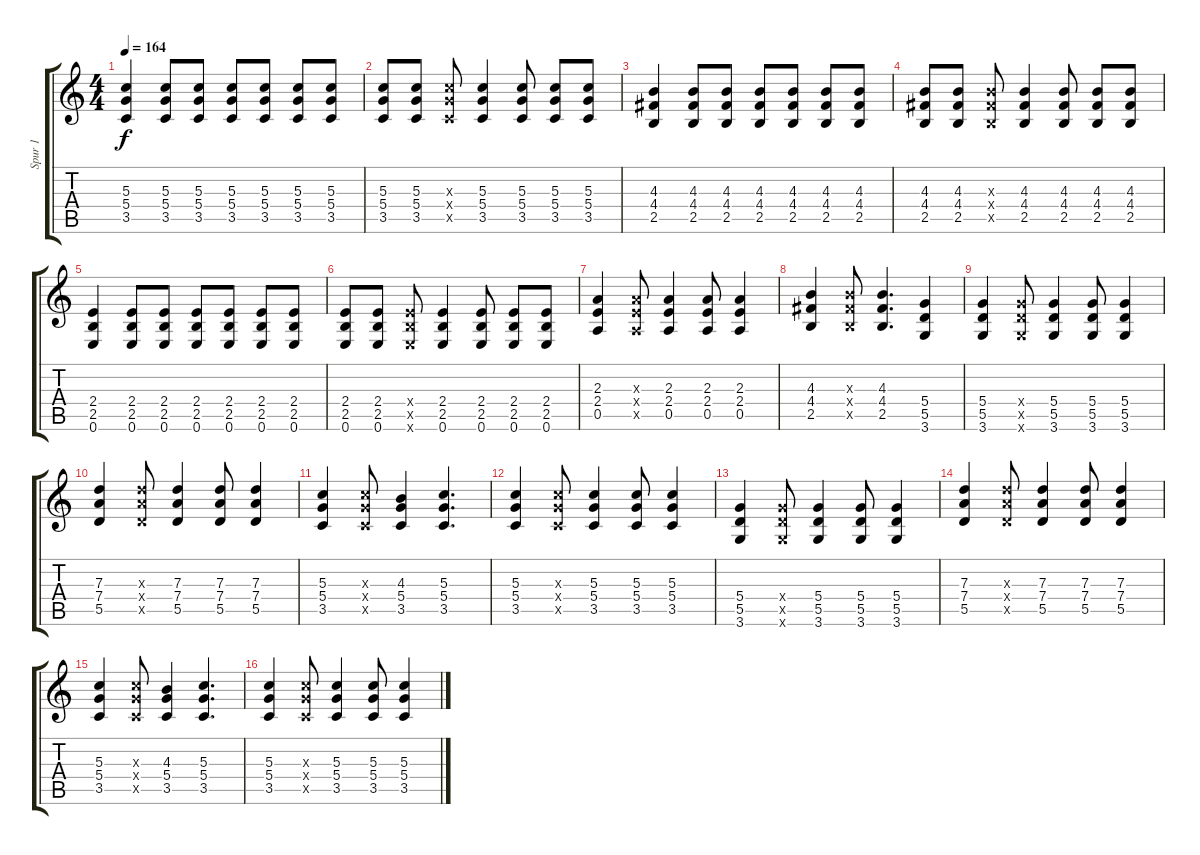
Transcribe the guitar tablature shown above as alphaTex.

\track ("Spur 1" "Spur 1") {instrument overdrivenguitar}
\staff {score tabs}
\tuning (E4 B3 G3 D3 A2 E2) {hide}
\ts (4 4)
\tempo 164
\clef g2
\ks c
(5.3 5.4 3.5).4{dy f} (5.3 5.4 3.5).8 (5.3 5.4 3.5).8 (5.3 5.4 3.5).8 (5.3 5.4 3.5).8 (5.3 5.4 3.5).8 (5.3 5.4 3.5).8 |
(5.3 5.4 3.5).8 (5.3 5.4 3.5).8 (5.3{x} 5.4{x} 3.5{x}).8 (5.3 5.4 3.5).4 (5.3 5.4 3.5).8 (5.3 5.4 3.5).8 (5.3 5.4 3.5).8 |
(4.3 4.4 2.5).4 (4.3 4.4 2.5).8 (4.3 4.4 2.5).8 (4.3 4.4 2.5).8 (4.3 4.4 2.5).8 (4.3 4.4 2.5).8 (4.3 4.4 2.5).8 |
(4.3 4.4 2.5).8 (4.3 4.4 2.5).8 (4.3{x} 4.4{x} 2.5{x}).8 (4.3 4.4 2.5).4 (4.3 4.4 2.5).8 (4.3 4.4 2.5).8 (4.3 4.4 2.5).8 |
(2.4 2.5 0.6).4 (2.4 2.5 0.6).8 (2.4 2.5 0.6).8 (2.4 2.5 0.6).8 (2.4 2.5 0.6).8 (2.4 2.5 0.6).8 (2.4 2.5 0.6).8 |
(2.4 2.5 0.6).8 (2.4 2.5 0.6).8 (2.4{x} 2.5{x} 0.6{x}).8 (2.4 2.5 0.6).4 (2.4 2.5 0.6).8 (2.4 2.5 0.6).8 (2.4 2.5 0.6).8 |
(2.3 2.4 0.5).4 (2.3{x} 2.4{x} 0.5{x}).8 (2.3 2.4 0.5).4 (2.3 2.4 0.5).8 (2.3 2.4 0.5).4 |
(4.3 4.4 2.5).4 (4.3{x} 4.4{x} 2.5{x}).8 (4.3 4.4 2.5).4{d} (5.4 5.5 3.6).4 |
(5.4 5.5 3.6).4 (5.4{x} 5.5{x} 3.6{x}).8 (5.4 5.5 3.6).4 (5.4 5.5 3.6).8 (5.4 5.5 3.6).4 |
(7.3 7.4 5.5).4 (7.3{x} 7.4{x} 5.5{x}).8 (7.3 7.4 5.5).4 (7.3 7.4 5.5).8 (7.3 7.4 5.5).4 |
(5.3 5.4 3.5).4 (5.3{x} 5.4{x} 3.5{x}).8 (4.3 5.4 3.5).4 (5.3 5.4 3.5).4{d} |
(5.3 5.4 3.5).4 (5.3{x} 5.4{x} 3.5{x}).8 (5.3 5.4 3.5).4 (5.3 5.4 3.5).8 (5.3 5.4 3.5).4 |
(5.4 5.5 3.6).4 (5.4{x} 5.5{x} 3.6{x}).8 (5.4 5.5 3.6).4 (5.4 5.5 3.6).8 (5.4 5.5 3.6).4 |
(7.3 7.4 5.5).4 (7.3{x} 7.4{x} 5.5{x}).8 (7.3 7.4 5.5).4 (7.3 7.4 5.5).8 (7.3 7.4 5.5).4 |
(5.3 5.4 3.5).4 (5.3{x} 5.4{x} 3.5{x}).8 (4.3 5.4 3.5).4 (5.3 5.4 3.5).4{d} |
(5.3 5.4 3.5).4 (5.3{x} 5.4{x} 3.5{x}).8 (5.3 5.4 3.5).4 (5.3 5.4 3.5).8 (5.3 5.4 3.5).4
